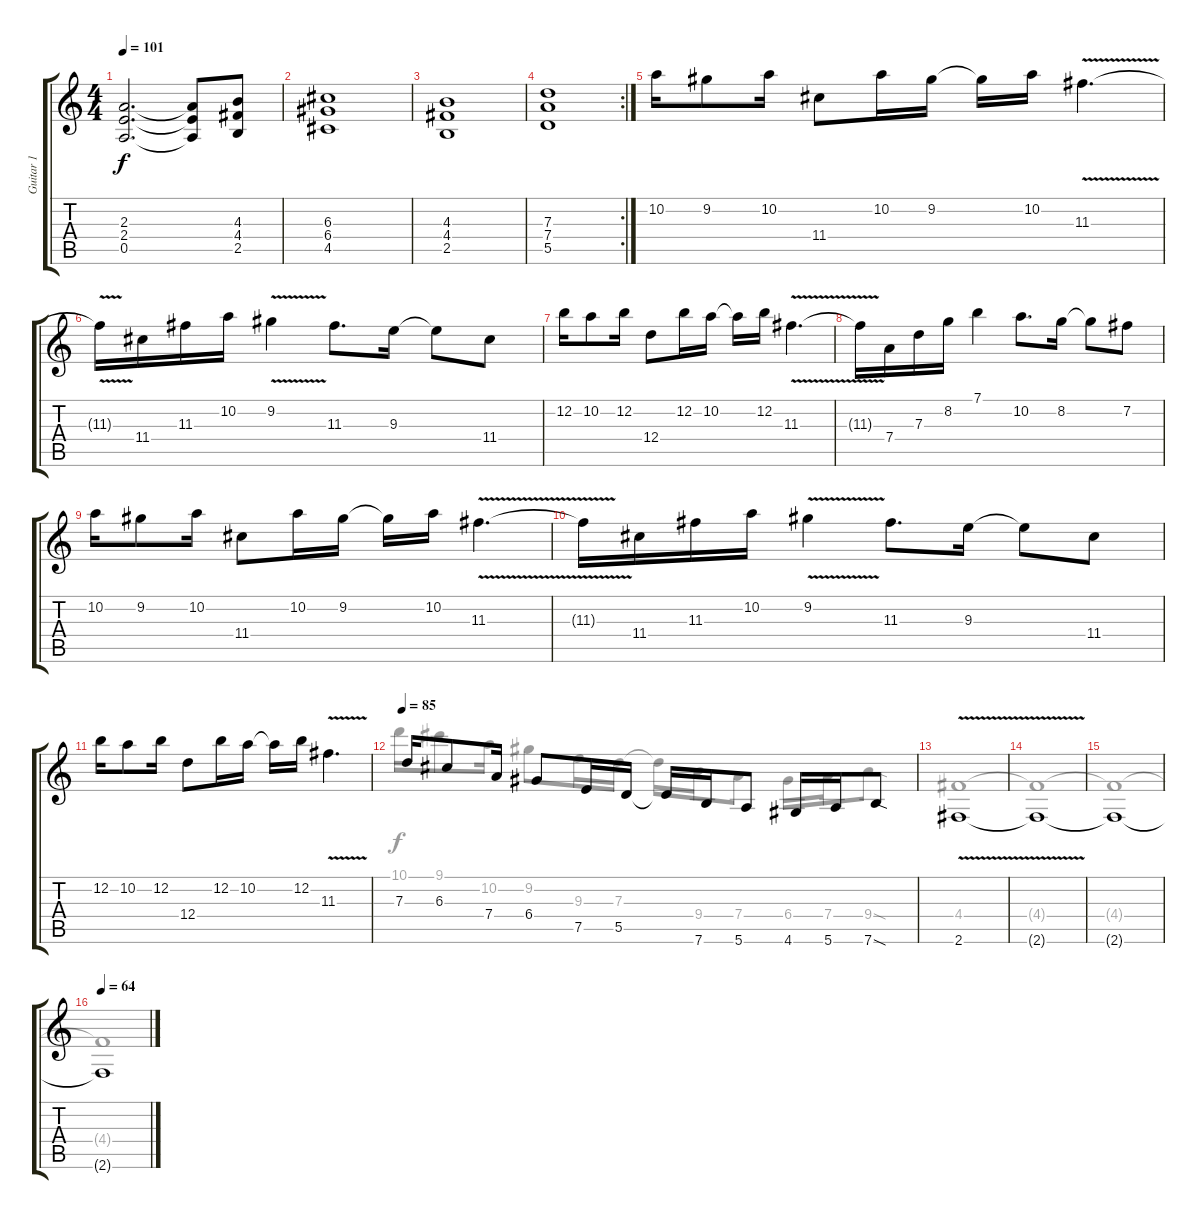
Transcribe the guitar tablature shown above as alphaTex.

\track ("Guitar 1" "Guitar 1") {instrument overdrivenguitar}
\staff {score tabs}
\tuning (E4 B3 G3 D3 A2 E2) {hide}
\voice
\ts (4 4)
\tempo 101
\clef g2
\ks c
(2.3 2.4 0.5).2{d dy f} (2.3{t} 2.4{t} 0.5{t}).8 (4.3 4.4 2.5).8 |
(6.3 6.4 4.5).1 |
(4.3 4.4 2.5).1 |
\rc 2
(7.3 7.4 5.5).1 |
10.2.16 9.2.8 10.2.16 11.4.8 10.2.16 9.2.16 9.2{t}.16 10.2.16 11.3{v}.4{d} |
11.3{t}.16 11.4.16 11.3.16 10.2.16 9.2{v}.4 11.3.8{d} 9.3.16 9.3{t}.8 11.4.8 |
12.2.16 10.2.8 12.2.16 12.4.8 12.2.16 10.2.16 10.2{t}.16 12.2.16 11.3{v}.4{d} |
11.3{t}.16 7.4.16 7.3.16 8.2.16 7.1.4 10.2.8{d} 8.2.16 8.2{t}.8 7.2.8 |
10.2.16 9.2.8 10.2.16 11.4.8 10.2.16 9.2.16 9.2{t}.16 10.2.16 11.3{v}.4{d} |
11.3{t}.16 11.4.16 11.3.16 10.2.16 9.2{v}.4 11.3.8{d} 9.3.16 9.3{t}.8 11.4.8 |
12.2.16 10.2.8 12.2.16 12.4.8 12.2.16 10.2.16 10.2{t}.16 12.2.16 11.3{v}.4{d} |
\tempo 85
7.3.16 6.3.8 7.4.16 6.4.8 7.5.16 5.5.16 5.5{t}.16 7.6.16 5.6.8 4.6.16 5.6.16 7.6{sod}.8 |
2.6{v}.1 |
2.6{t}.1 |
2.6{t}.1 |
\tempo 64
2.6{t}.1
\voice
\clef g2
\ottava regular
\simile none
\ks c
|
|
|
|
|
|
|
|
|
|
|
10.1.16 9.1.8 10.2.16 9.2.8 9.3.16 7.3.16 7.3{t}.16 9.4.16 7.4.8 6.4.16 7.4.16 9.4{sod}.8 |
4.4.1 |
4.4{t}.1 |
4.4{t}.1 |
4.4{t}.1
